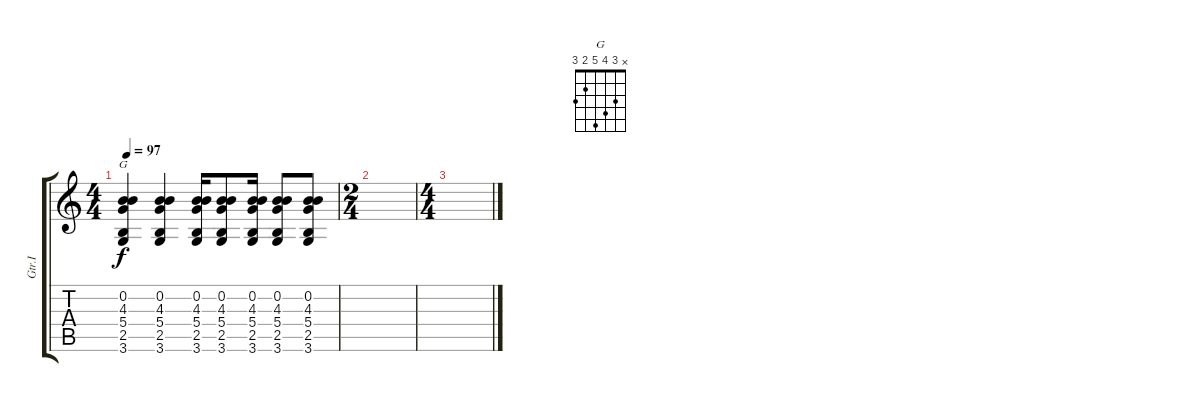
\track ("Gtr.I" "Gtr.I") {instrument distortionguitar}
\staff {score tabs}
\tuning (E4 B3 G3 D3 A2 E2) {hide}
\chord ("G" x 3 4 5 2 3)
\ts (4 4)
\tempo 97
\clef g2
\ks c
(0.2 4.3 5.4 2.5 3.6).4{ch "G" dy f} (0.2 4.3 5.4 2.5 3.6).4 (0.2 4.3 5.4 2.5 3.6).16 (0.2 4.3 5.4 2.5 3.6).8 (0.2 4.3 5.4 2.5 3.6).16 (0.2 4.3 5.4 2.5 3.6).8 (0.2 4.3 5.4 2.5 3.6).8 |
\ts (2 4)
|
\ts (4 4)
